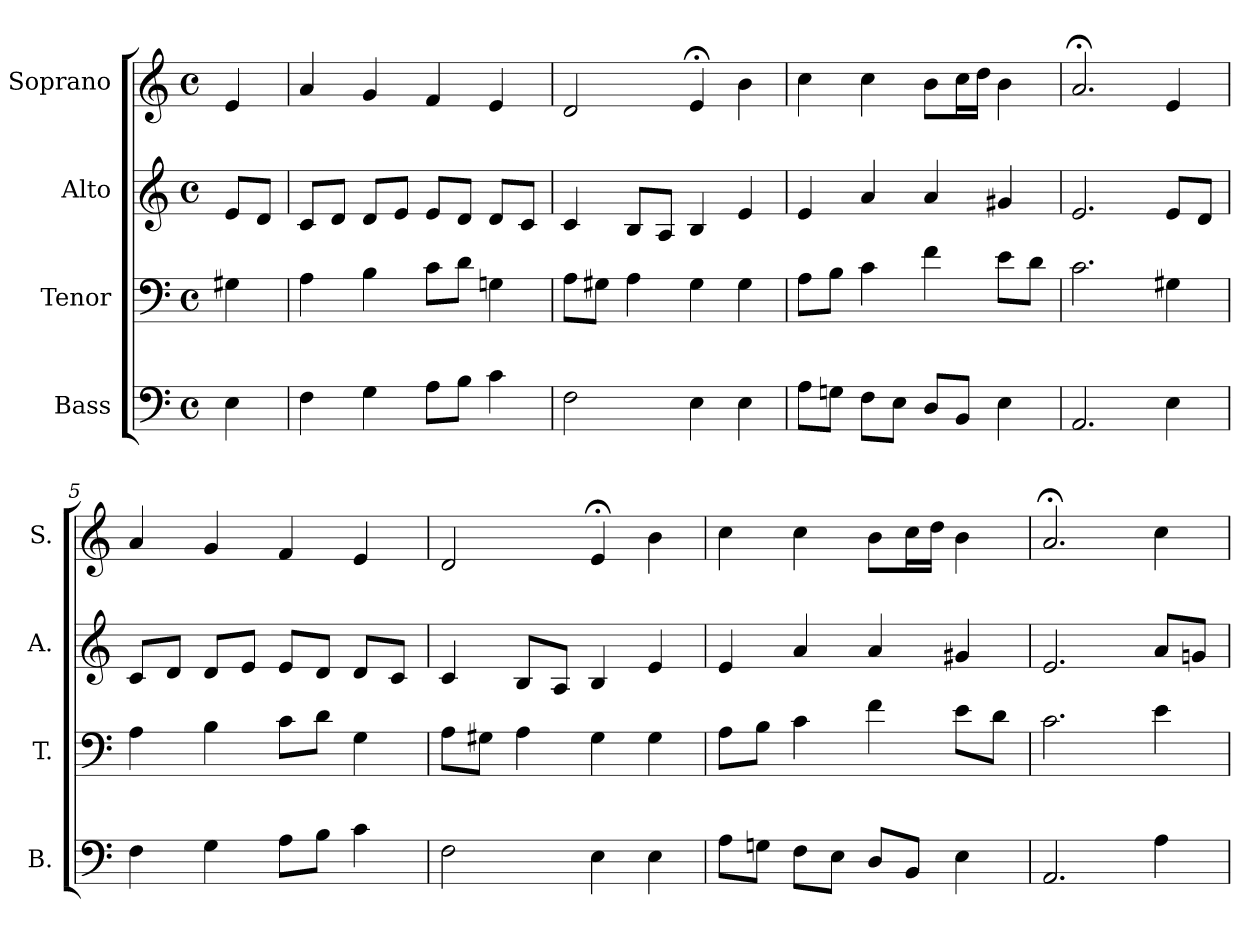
**kern	**kern	**kern	**kern
*part4	*part3	*part2	*part1
*staff4	*staff3	*staff2	*staff1
*I"Bass	*I"Tenor	*I"Alto	*I"Soprano
*I'B.	*I'T.	*I'A.	*I'S.
*clefF4	*clefF4	*clefG2	*clefG2
*k[]	*k[]	*k[]	*k[]
*a:	*a:	*a:	*a:
*M4/4	*M4/4	*M4/4	*M4/4
*met(c)	*met(c)	*met(c)	*met(c)
=	=	=	=
4E\	4G#X\	8e/L	4e/
.	.	8d/J	.
=1	=1	=1	=1
4F\	4A\	8c/L	4a/
.	.	8d/J	.
4G\	4B\	8d/L	4g/
.	.	8e/J	.
8A\L	8c\L	8e/L	4f/
8B\J	8d\J	8d/J	.
4c\	4Gn\	8d/L	4e/
.	.	8c/J	.
=2	=2	=2	=2
2F\	8A\L	4c/	2d/
.	8G#X\J	.	.
.	4A\	8B/L	.
.	.	8A/J	.
4E\	4G#\	4B/	4e;</
4E\	4G#\	4e/	4b\
=3	=3	=3	=3
8A\L	8A\L	4e/	4cc\
8Gn\J	8B\J	.	.
8F\L	4c\	4a/	4cc\
8E\J	.	.	.
8D/L	4f\	4a/	8b\L
8BB/J	.	.	16cc\L
.	.	.	16dd\JJ
4E\	8e\L	4g#X/	4b\
.	8d\J	.	.
=4	=4	=4	=4
2.AA/	2.c\	2.e/	2.a;</
4E\	4G#X\	8e/L	4e/
.	.	8d/J	.
=5	=5	=5	=5
4F\	4A\	8c/L	4a/
.	.	8d/J	.
4G\	4B\	8d/L	4g/
.	.	8e/J	.
8A\L	8c\L	8e/L	4f/
8B\J	8d\J	8d/J	.
4c\	4G\	8d/L	4e/
.	.	8c/J	.
!!LO:LB:g=z
=6	=6	=6	=6
2F\	8A\L	4c/	2d/
.	8G#X\J	.	.
.	4A\	8B/L	.
.	.	8A/J	.
4E\	4G#\	4B/	4e;</
4E\	4G#\	4e/	4b\
=7	=7	=7	=7
8A\L	8A\L	4e/	4cc\
8Gn\J	8B\J	.	.
8F\L	4c\	4a/	4cc\
8E\J	.	.	.
8D/L	4f\	4a/	8b\L
8BB/J	.	.	16cc\L
.	.	.	16dd\JJ
4E\	8e\L	4g#X/	4b\
.	8d\J	.	.
=8	=8	=8	=8
2.AA/	2.c\	2.e/	2.a;</
4A\	4e\	8a/L	4cc\
.	.	8gn/J	.
=	=	=	=
*-	*-	*-	*-
